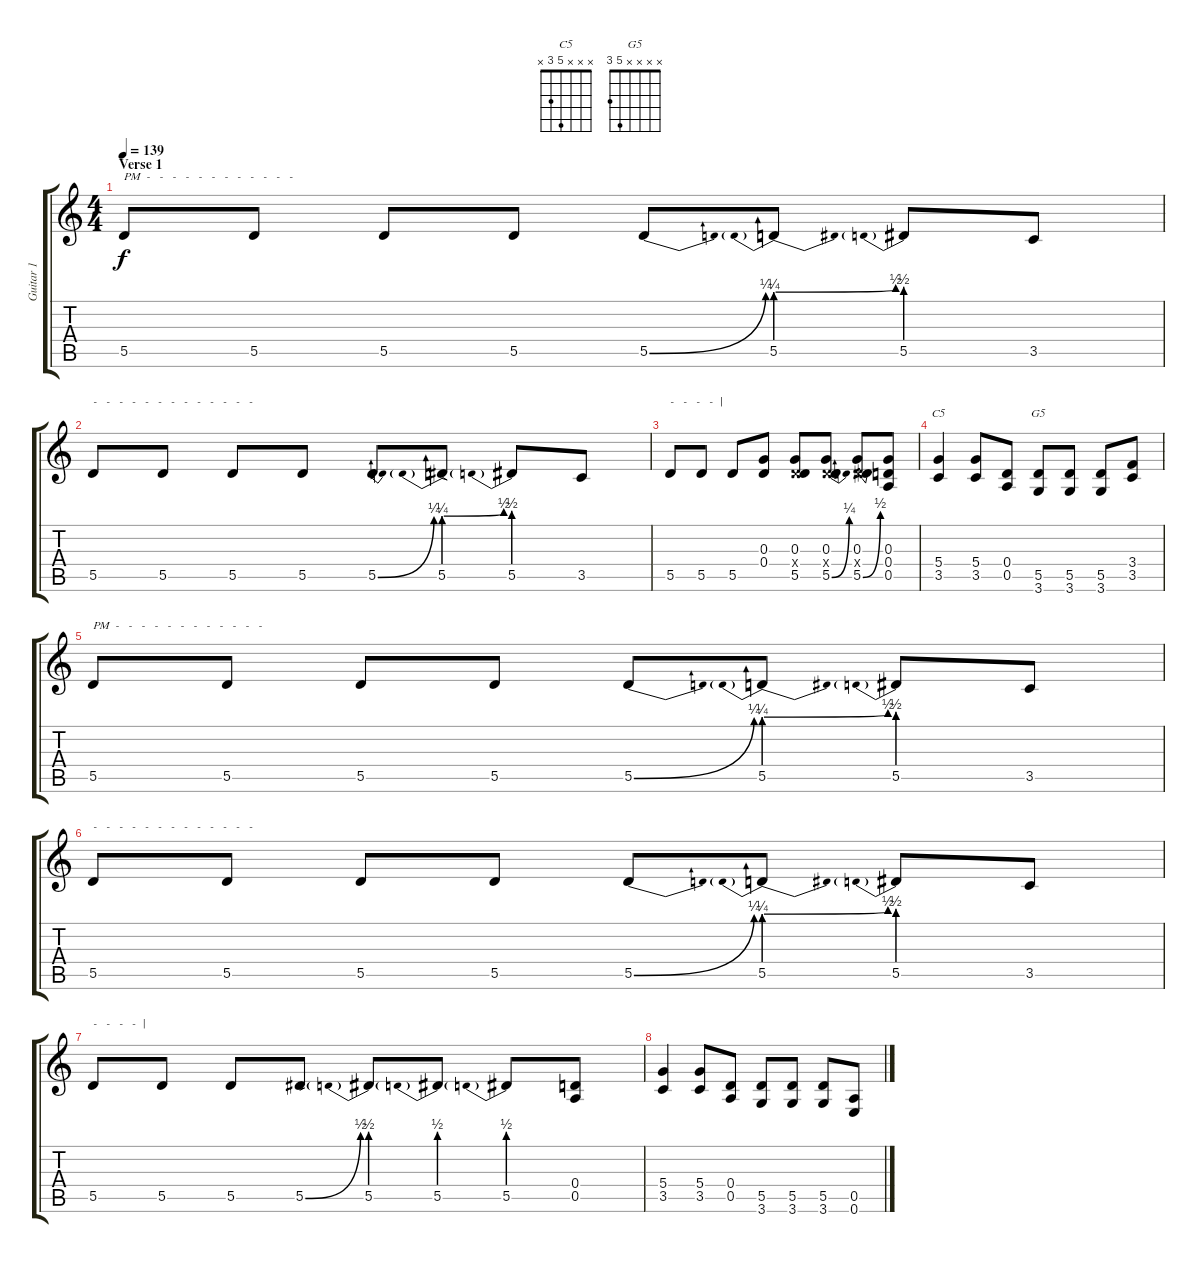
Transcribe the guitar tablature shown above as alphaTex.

\track ("Guitar 1" "Guitar 1") {instrument distortionguitar}
\staff {score tabs}
\tuning (E4 B3 G3 D3 A2 E2) {hide}
\chord ("C5" x x x 5 3 x)
\chord ("G5" x x x x 5 3)
\ts (4 4)
\section ("" "Verse 1")
\tempo 139
\clef g2
\ks c
5.5.8{txt "PM  -   -   -   -   -   -   -   -   -   -   -   - " dy f instrument electricguitarmuted} 5.5.8 5.5.8 5.5.8 5.5{be (bend 0 0 60 1)}.8 5.5{be (prebendbend 0 1 60 2)}.8 5.5{be (prebend 0 2 60 2)}.8 3.5.8 |
5.5.8{txt "-   -   -   -   -   -   -   -   -   -   -   -   - "} 5.5.8 5.5.8 5.5.8 5.5{be (bend 0 0 60 1)}.8 5.5{be (prebendbend 0 1 60 2)}.8 5.5{be (prebend 0 2 60 2)}.8 3.5.8 |
5.5.8{txt "-   -   -   -  |"} 5.5.8 5.5.8 (0.3 0.4).8{instrument distortionguitar} (0.3 0.4{x} 5.5).8 (0.3 0.4{x} 5.5{be (bend 0 0 60 1)}).8 (0.3 0.4{x} 5.5{be (bend 0 0 60 2)}).8 (0.3 0.4 0.5).8 |
(5.4 3.5).4{ch "C5"} (5.4 3.5).8 (0.4 0.5).8 (5.5 3.6).8{ch "G5"} (5.5 3.6).8 (5.5 3.6).8 (3.4 3.5).8 |
5.5.8{txt "PM  -   -   -   -   -   -   -   -   -   -   -   - " instrument electricguitarmuted} 5.5.8 5.5.8 5.5.8 5.5{be (bend 0 0 60 1)}.8 5.5{be (prebendbend 0 1 60 2)}.8 5.5{be (prebend 0 2 60 2)}.8 3.5.8 |
5.5.8{txt "-   -   -   -   -   -   -   -   -   -   -   -   - "} 5.5.8 5.5.8 5.5.8 5.5{be (bend 0 0 60 1)}.8 5.5{be (prebendbend 0 1 60 2)}.8 5.5{be (prebend 0 2 60 2)}.8 3.5.8 |
5.5.8{txt "-   -   -   -  |"} 5.5.8 5.5.8 5.5{be (bend 0 0 60 2)}.8{instrument distortionguitar} 5.5{be (prebend 0 2 60 2)}.8 5.5{be (prebend 0 2 60 2)}.8 5.5{be (prebend 0 2 60 2)}.8 (0.4 0.5).8 |
(5.4 3.5).4 (5.4 3.5).8 (0.4 0.5).8 (5.5 3.6).8 (5.5 3.6).8 (5.5 3.6).8 (0.5 0.6).8
